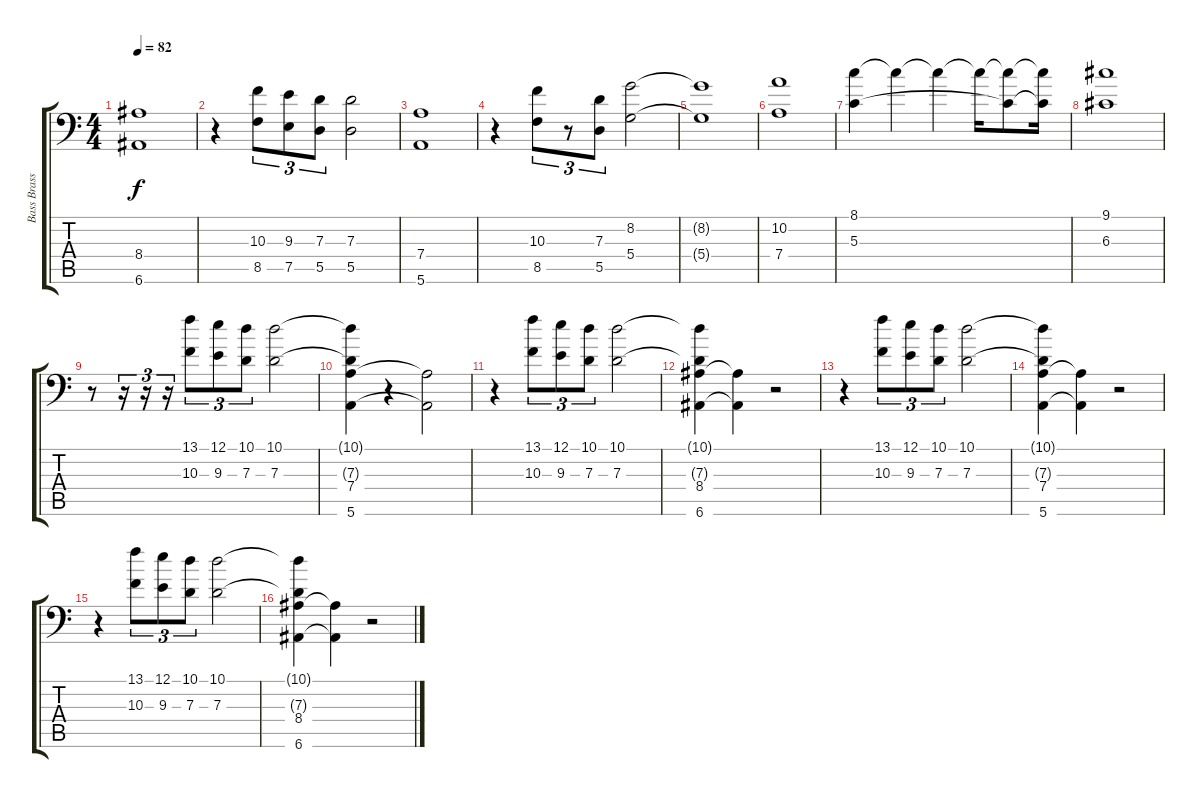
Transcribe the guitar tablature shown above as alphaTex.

\track ("Bass Brass" "Bass Brass") {instrument synthbass1}
\staff {score tabs}
\tuning (E3 B2 G2 D2 A1 E1) {hide}
\ts (4 4)
\tempo 82
\clef f4
\ks c
(8.4 6.6).1{dy f} |
r.4 (10.3 8.5).8{tu (3 2)} (9.3 7.5).8{tu (3 2)} (7.3 5.5).8{tu (3 2)} (7.3 5.5).2 |
(7.4 5.6).1 |
r.4{volume 13} (10.3 8.5).8{tu (3 2)} r.8{tu (3 2)} (7.3 5.5).8{tu (3 2)} (8.2 5.4).2 |
(8.2{t} 5.4{t}).1 |
(10.2 7.4).1 |
(8.1 5.3).4{volume 14} 8.1{t}.4 8.1{t}.4 8.1{t}.16 (8.1{t} 5.3{t}).8 (8.1{t} 5.3{t}).16 |
(9.1 6.3).1 |
r.8{volume 0} r.16{tu (3 2)} r.16{tu (3 2)} r.16{tu (3 2) volume 13} (13.1 10.3).8{tu (3 2)} (12.1 9.3).8{tu (3 2)} (10.1 7.3).8{tu (3 2)} (10.1 7.3).2 |
(10.1{t} 7.3{t} 7.4 5.6).4 r.4 (7.4{t} 5.6{t}).2 |
r.4 (13.1 10.3).8{tu (3 2)} (12.1 9.3).8{tu (3 2)} (10.1 7.3).8{tu (3 2)} (10.1 7.3).2 |
(10.1{t} 7.3{t} 8.4 6.6).4 (8.4{t} 6.6{t}).4 r.2 |
r.4 (13.1 10.3).8{tu (3 2)} (12.1 9.3).8{tu (3 2)} (10.1 7.3).8{tu (3 2)} (10.1 7.3).2 |
(10.1{t} 7.3{t} 7.4 5.6).4 (7.4{t} 5.6{t}).4 r.2 |
r.4 (13.1 10.3).8{tu (3 2)} (12.1 9.3).8{tu (3 2)} (10.1 7.3).8{tu (3 2)} (10.1 7.3).2 |
(10.1{t} 7.3{t} 8.4 6.6).4 (8.4{t} 6.6{t}).4 r.2
